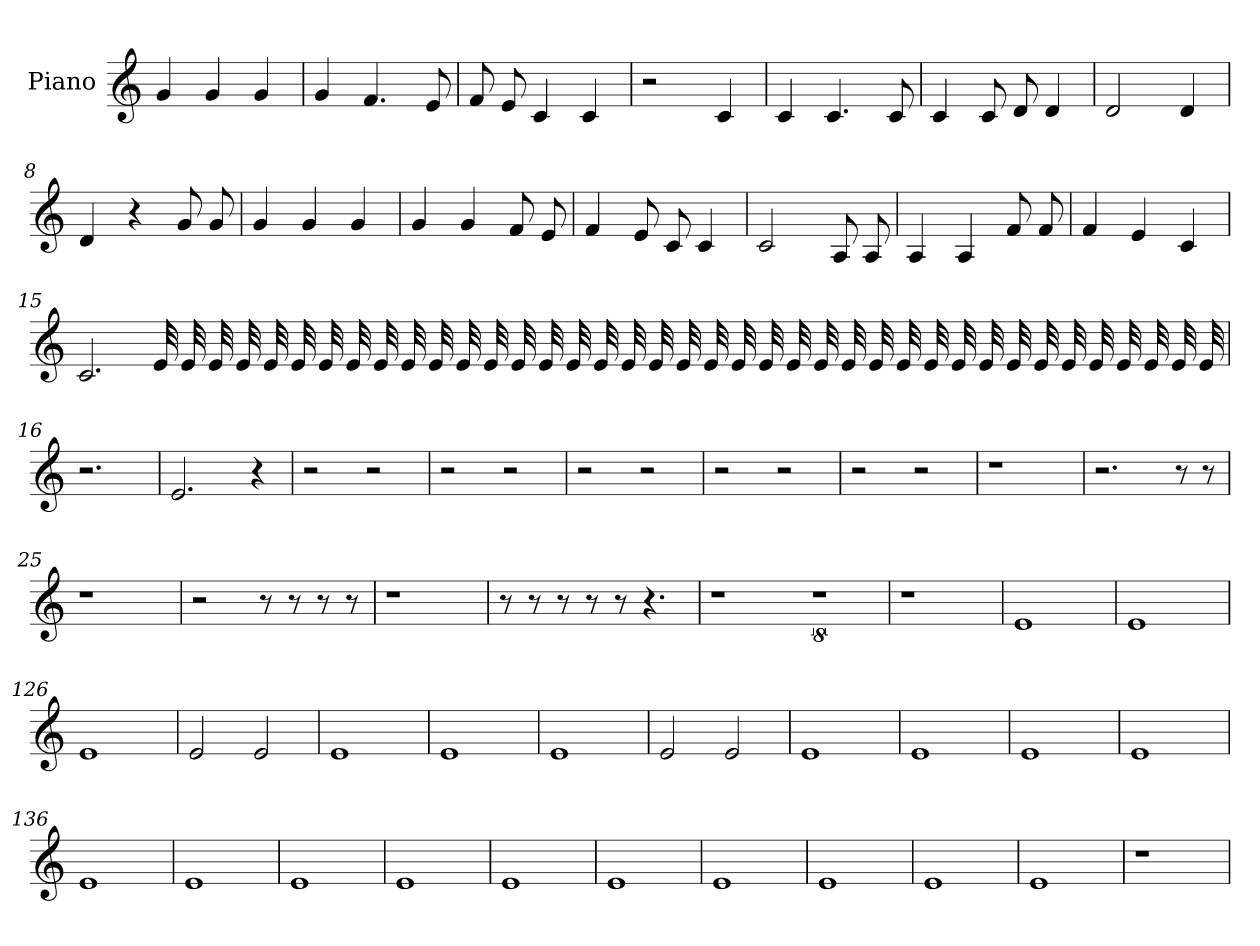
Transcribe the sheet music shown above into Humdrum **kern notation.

**kern
*part1
*staff1
*I"Piano
*I'Pno.
=1
4g
4g
4g
=2
4g
4.f
8e
=3
8f
8e
4c
4c
=4
2r
4c
=5
4c
4.c
8c
=6
4c
8c
8d
4d
=7
2d
4d
=8
4d
4r
8g
8g
=9
4g
4g
4g
=10
4g
4g
8f
8e
=11
4f
8e
8c
4c
=12
2c
8A
8A
=13
4A
4A
8f
8f
=14
4f
4e
4c
=15
2.c
32CCCCC
32CCCCC
32CCCCC
32CCCCC
32CCCCC
32CCCCC
32CCCCC
32CCCCC
32CCCCC
32CCCCC
32CCCCC
32CCCCC
32CCCCC
32CCCCC
32CCCCC
32CCCCC
32CCCCC
32CCCCC
32CCCCC
32CCCCC
32CCCCC
32CCCCC
32CCCCC
32CCCCC
32CCCCC
32CCCCC
32CCCCC
32CCCCC
32CCCCC
32CCCCC
32CCCCC
32CCCCC
32CCCCC
32CCCCC
32CCCCC
32CCCCC
32CCCCC
32CCCCC
32CCCCC
=16
2.r
=17
2.CCCCC
4r
=18
2r
2r
=19
2r
2r
=20
2r
2r
=21
2r
2r
=22
2r
2r
=23
1r
=24
2.r
8r
8r
=25
1r
=26
1r
=27
1r
=28
1r
=29
1r
=30
1r
=31
1r
=32
1r
=33
1r
=34
1r
=35
1r
=36
1r
=37
1r
=38
1r
=39
1r
=40
1r
=41
1r
=42
1r
=43
1r
=44
2r
8r
8r
8r
8r
=45
1r
=46
1r
=47
1r
=48
1r
=49
1r
=50
1r
=51
1r
=52
1r
=53
1r
=54
1r
=55
1r
=56
1r
=57
1r
=58
8r
8r
8r
8r
8r
4.r
=59
1r
8%5r
=60
1r
=61
1r
=62
1r
=63
1r
=64
1r
=65
1r
=66
1r
=67
1r
=68
1r
=69
1r
=70
1r
=71
1r
=72
1r
=73
1r
=74
1r
=75
1r
=76
1r
=77
1r
=78
1r
=79
1r
=80
1r
=81
1r
=82
1r
=83
1r
=84
1r
=85
1r
=86
1r
=87
1r
=88
1r
=89
1r
=90
1r
=91
1r
=92
1r
=93
1r
=94
1r
=95
1r
=96
1r
=97
1r
=98
1r
=99
1r
=100
1r
=101
1r
=102
1r
=103
1r
=104
1r
=105
1r
=106
1r
=107
1r
=108
1r
=109
1r
=110
1r
=111
1r
=112
1r
=113
1r
=114
1r
=115
1r
=116
1r
=117
1r
=118
1r
=119
1r
=120
1r
=121
1r
=122
1r
=123
1r
=124
1EEEEE
=125
1EEEEE
=126
1DDDDD
=127
2AAAAA
2BBBBB
=128
1AAAAA
=129
1AAAAA
=130
1FFFFF#
=131
2EEEEE
2GGGGG
=132
1FFFFF#
=133
1EEEEE
=134
1EEEEE
=135
1GGGGG
=136
1DDDDD
=137
1FFFFF#
=138
1GGGGG
=139
1AAAAA
=140
1DDDDD
=141
1BBBBB
=142
1BBBBB
=143
1FFFFF#
=144
1BBBBB
=145
1EEEEE
=146
1r
=147
1r
=148
1r
=149
1r
=150
1r
=151
1r
=152
1r
=153
1r
=154
1r
=155
1r
=
*-
